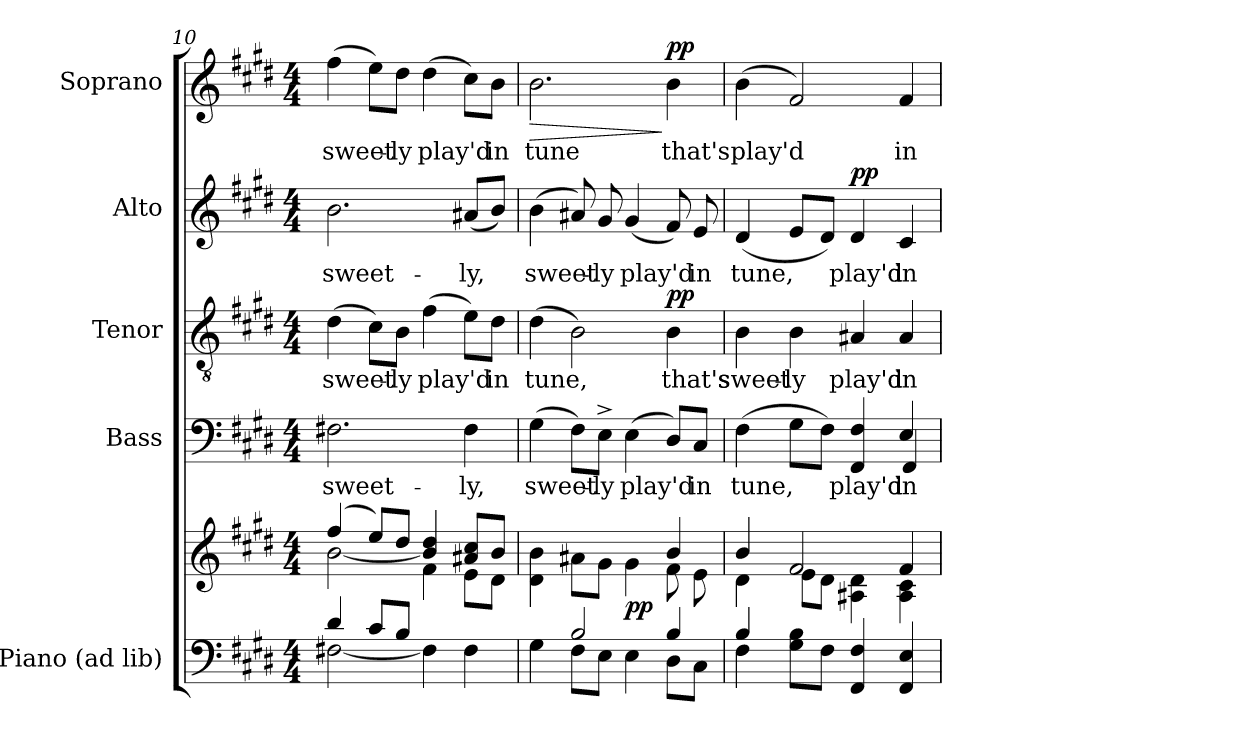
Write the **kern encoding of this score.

**kern	**kern	**dynam	**kern	**text	**kern	**text	**dynam	**kern	**text	**dynam	**kern	**text	**dynam
*part5	*part5	*part5	*part4	*part4	*part3	*part3	*part3	*part2	*part2	*part2	*part1	*part1	*part1
*staff6	*staff5	*staff5/6	*staff4	*staff4	*staff3	*staff3	*staff3	*staff2	*staff2	*staff2	*staff1	*staff1	*staff1
*I"Piano (ad lib)	*	*	*I"Bass	*	*I"Tenor	*	*	*I"Alto	*	*	*I"Soprano	*	*
*I'Pno.	*	*	*I'B.	*	*I'T.	*	*	*I'A.	*	*	*I'S.	*	*
*clefF4	*clefG2	*	*clefF4	*	*clefGv2	*	*	*clefG2	*	*	*clefG2	*	*
*	*	*	*	*	*ITrd7c12	*	*	*	*	*	*	*	*
*k[f#c#g#d#]	*k[f#c#g#d#]	*	*k[f#c#g#d#]	*	*k[f#c#g#d#]	*	*	*k[f#c#g#d#]	*	*	*k[f#c#g#d#]	*	*
*E:	*E:	*	*E:	*	*E:	*	*	*E:	*	*	*E:	*	*
*M4/4	*M4/4	*	*M4/4	*	*M4/4	*	*	*M4/4	*	*	*M4/4	*	*
=10	=10	=10	=10	=10	=10	=10	=10	=10	=10	=10	=10	=10	=10
*^	*^	*	*	*	*	*	*	*	*	*	*	*	*
!	!	!	!	!	!	!LO:LY:b:color=#000000	!	!	!	!	!	!	!	!	!
!	!	!	!	!	!	!	!	!LO:LY:b:color=#000000	!	!	!	!	!	!	!
!	!	!	!	!	!	!	!	!	!	!	!LO:LY:b:color=#000000	!	!	!	!
!	!	!	!	!	!	!	!	!	!	!	!	!	!	!LO:LY:b:color=#000000	!
4d#i/	[2F#Xi\	(4ff#i/	[2bi\	.	2.F#Xi\	sweet-	(4D#i\	sweet-	.	2.bi\	sweet-	.	(4ff#i\	sweet-	.
8c#i/L	.	8eei/L)	.	.	.	.	8C#i\L)	.	.	.	.	.	8eei\L)	.	.
!	!	!	!	!	!	!	!	!LO:LY:b:color=#000000	!	!	!	!	!	!	!
!	!	!	!	!	!	!	!	!	!	!	!	!	!	!LO:LY:b:color=#000000	!
8Bi/J	.	8dd#i/J	.	.	.	.	8BBi\J	-ly	.	.	.	.	8dd#i\J	-ly	.
!	!	!	!	!	!	!	!	!LO:LY:b:color=#000000	!	!	!	!	!	!	!
!	!	!	!	!	!	!	!	!	!	!	!	!	!	!LO:LY:b:color=#000000	!
2ryy	4F#i\]	4bi/] 4dd#i	4f#i\	.	.	.	(4F#i\	play'd	.	.	.	.	(4dd#i\	play'd	.
!	!	!	!	!	!	!LO:LY:b:color=#000000	!	!	!	!	!	!	!	!	!
!	!	!	!	!	!	!	!	!	!	!	!LO:LY:b:color=#000000	!	!	!	!
.	4F#i\	8a#Xi/ 8cc#iL	8ei\L	.	4F#i\	-ly,	8Ei\L)	.	.	(8a#Xi/L	-ly,	.	8cc#i\L)	.	.
!	!	!	!	!	!	!	!	!LO:LY:b:color=#000000	!	!	!	!	!	!	!
!	!	!	!	!	!	!	!	!	!	!	!	!	!	!LO:LY:b:color=#000000	!
.	.	8bi/J	8d#i\J	.	.	.	8D#i\J	in	.	8bi/J)	.	.	8bi\J	in	.
=11	=11	=11	=11	=11	=11	=11	=11	=11	=11	=11	=11	=11	=11	=11	=11
!	!	!	!	!	!	!LO:LY:b:color=#000000	!	!	!	!	!	!	!	!	!
!	!	!	!	!	!	!	!	!LO:LY:b:color=#000000	!	!	!	!	!	!	!
!	!	!	!	!	!	!	!	!	!	!	!LO:LY:b:color=#000000	!	!	!	!
!	!	!	!	!	!	!	!	!	!	!	!	!	!	!LO:LY:b:color=#000000	!LO:HP:b
4ryy	4G#i\	2.ryy	4d#i\ 4bi	.	(4G#i\	sweet-	(4D#i\	tune,	.	(4bi\	sweet-	.	2.bi\	tune	>
2Bi/	8F#i\L	.	8a#Xi\L	.	8F#i\L)	.	2BBi\)	.	.	8a#Xi/)	.	.	.	.	.
!	!	!	!	!	!	!LO:LY:b:color=#000000	!	!	!	!	!	!	!	!	!
!	!	!	!	!	!	!	!	!	!	!	!LO:LY:b:color=#000000	!	!	!	!
.	8Ei\J	.	8g#i\J	.	8E^i\J	-ly	.	.	.	8g#i/	-ly	.	.	.	.
!	!	!	!	!	!	!LO:LY:b:color=#000000	!	!	!	!	!	!	!	!	!
!	!	!	!	!	!	!	!	!	!	!	!LO:LY:b:color=#000000	!	!	!	!
.	4Ei\	.	4g#i\	pp	(4Ei\	play'd	.	.	.	(4g#i/	play'd	.	.	.	.
!	!	!	!	!	!	!	!	!LO:LY:b:color=#000000	!	!	!	!	!	!	!
!	!	!	!	!	!	!	!	!	!	!	!	!	!	!LO:LY:b:color=#000000	!
4Bi/	8D#i\L	4bi/	8f#i\	.	8D#i/L)	.	4BBi\	that's	pp	8f#i/)	.	.	4bi\	that's	] pp
!	!	!	!	!	!	!LO:LY:b:color=#000000	!	!	!	!	!	!	!	!	!
!	!	!	!	!	!	!	!	!	!	!	!LO:LY:b:color=#000000	!	!	!	!
.	8C#i\J	.	8ei\	.	8C#i/J	in	.	.	.	8ei/	in	.	.	.	.
=12	=12	=12	=12	=12	=12	=12	=12	=12	=12	=12	=12	=12	=12	=12	=12
!	!	!	!	!	!	!LO:LY:b:color=#000000	!	!	!	!	!	!	!	!	!
*	*	*	*	*	*^	*	*	*	*	*	*	*	*	*	*
!	!	!	!	!	!	!	!	!	!LO:LY:b:color=#000000	!	!	!	!	!	!	!
!	!	!	!	!	!	!	!	!	!	!	!	!LO:LY:b:color=#000000	!	!	!	!
!	!	!	!	!	!	!	!	!	!	!	!	!	!	!	!LO:LY:b:color=#000000	!
4Bi/	4F#i\	4bi/	4d#i\	.	(4F#i\	2.ryy	tune,	4BBi\	sweet-	.	(4d#i/	tune,	.	(4bi\	play'd	.
!	!	!	!	!	!	!	!	!	!LO:LY:b:color=#000000	!	!	!	!	!	!	!
2.ryy	8G#i\ 8BiL	2f#i/	8ei\L	.	8G#i\L	.	.	4BBi\	-ly	.	8ei/L	.	.	2f#i/)	.	.
.	8F#i\J	.	8d#i\J	.	8F#i\J)	.	.	.	.	.	8d#i/J)	.	.	.	.	.
!	!	!	!	!	!	!	!LO:LY:b:color=#000000	!	!	!	!	!	!	!	!	!
!	!	!	!	!	!	!	!	!	!LO:LY:b:color=#000000	!	!	!	!	!	!	!
!	!	!	!	!	!	!	!	!	!	!	!	!LO:LY:b:color=#000000	!	!	!	!
.	4FF#i/ 4F#i	.	4A#Xi\ 4d#i	.	4FF#i/ 4F#i	.	play'd	4AA#Xi/	play'd	.	4d#i/	play'd	pp	.	.	.
!	!	!	!	!	!	!	!LO:LY:b:color=#000000	!	!	!	!	!	!	!	!	!
!	!	!	!	!	!	!	!	!	!LO:LY:b:color=#000000	!	!	!	!	!	!	!
!	!	!	!	!	!	!	!	!	!	!	!	!LO:LY:b:color=#000000	!	!	!	!
!	!	!	!	!	!	!	!	!	!	!	!	!	!	!	!LO:LY:b:color=#000000	!
.	4FF#i/ 4Ei	4f#i/	4A#i\ 4c#i	.	4Ei/	4FF#i/	in	4AA#i/	in	.	4c#i/	in	.	4f#i/	in	.
*v	*v	*	*	*	*v	*v	*	*	*	*	*	*	*	*	*	*
*	*v	*v	*	*	*	*	*	*	*	*	*	*	*	*
=	=	=	=	=	=	=	=	=	=	=	=	=	=
*-	*-	*-	*-	*-	*-	*-	*-	*-	*-	*-	*-	*-	*-
